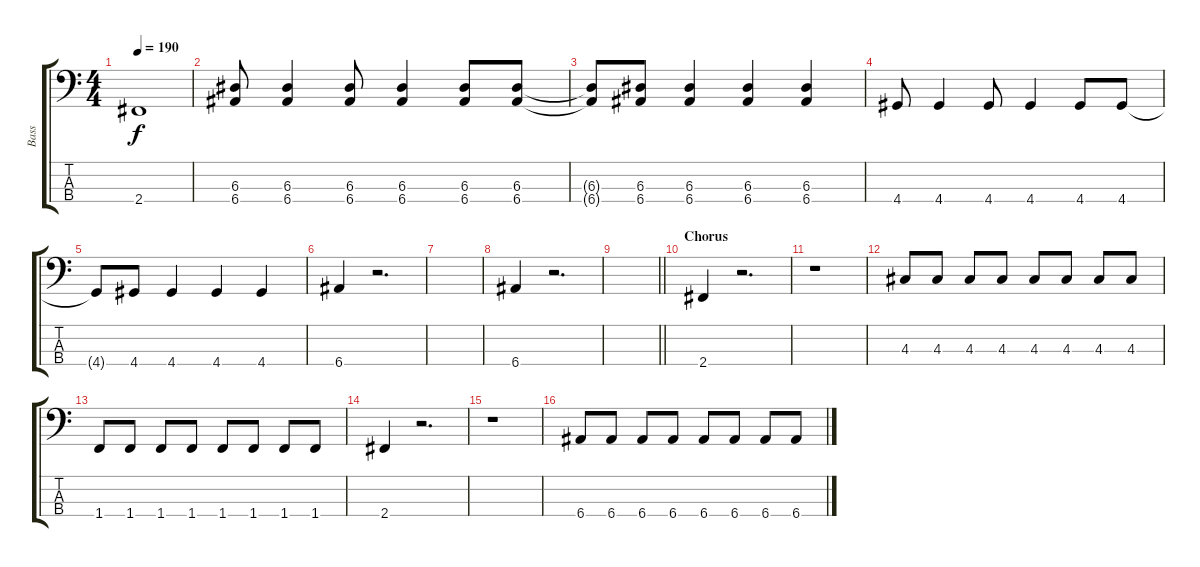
\track ("Bass" "Bass") {instrument electricbassfinger}
\staff {score tabs}
\tuning (G2 D2 A1 E1) {hide}
\ts (4 4)
\tempo 190
\clef f4
\ks c
2.4{t}.1{dy f} |
(6.3 6.4).8 (6.3 6.4).4 (6.3 6.4).8 (6.3 6.4).4 (6.3 6.4).8 (6.3 6.4).8 |
(6.3{t} 6.4{t}).8 (6.3 6.4).8 (6.3 6.4).4 (6.3 6.4).4 (6.3 6.4).4 |
4.4.8 4.4.4 4.4.8 4.4.4 4.4.8 4.4.8 |
4.4{t}.8 4.4.8 4.4.4 4.4.4 4.4.4 |
6.4.4 r.2{d} |
|
6.4.4 r.2{d} |
\barLineRight lightlight
|
\section ("" "Chorus")
2.4.4 r.2{d} |
r.1 |
4.3.8 4.3.8 4.3.8 4.3.8 4.3.8 4.3.8 4.3.8 4.3.8 |
1.4.8 1.4.8 1.4.8 1.4.8 1.4.8 1.4.8 1.4.8 1.4.8 |
2.4.4 r.2{d} |
r.1 |
6.4.8 6.4.8 6.4.8 6.4.8 6.4.8 6.4.8 6.4.8 6.4.8
